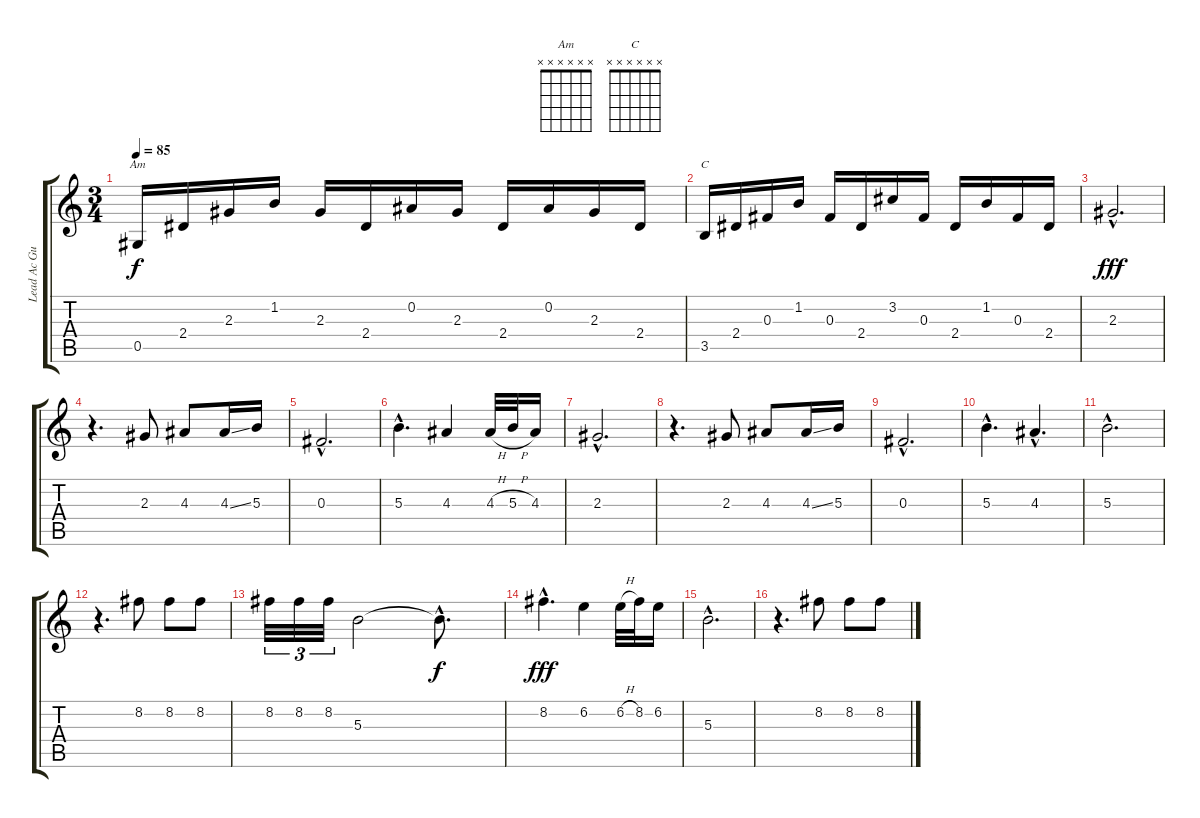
\track ("Lead Ac Guitar" "Lead Ac Gu") {instrument acousticguitarsteel}
\staff {score tabs}
\tuning (Eb4 Bb3 Gb3 Db3 Ab2 Eb2) {hide}
\chord ("Am" x x x x x x) {firstfret 0}
\chord ("C" x x x x x x) {firstfret 0}
\ts (3 4)
\tempo 85
\clef g2
\ks c
0.5.16{ch "Am" dy f} 2.4.16 2.3.16 1.2.16 2.3.16 2.4.16 0.2.16 2.3.16 2.4.16 0.2.16 2.3.16 2.4.16 |
3.5.16{ch "C"} 2.4.16 0.3.16 1.2.16 0.3.16 2.4.16 3.2.16 0.3.16 2.4.16 1.2.16 0.3.16 2.4.16 |
2.3{hac}.2{d dy fff} |
r.4{d} 2.3.8 4.3.8 4.3{ss}.16 5.3.16 |
0.3{hac}.2{d} |
5.3{hac}.4{d} 4.3.4 4.3{h}.32 5.3{h}.32 4.3.16 |
2.3{hac}.2{d} |
r.4{d} 2.3.8 4.3.8 4.3{ss}.16 5.3.16 |
0.3{hac}.2{d} |
5.3{hac}.4{d} 4.3{hac}.4{d} |
5.3{hac}.2{d} |
r.4{d} 8.2.8 8.2.8 8.2.8 |
8.2.32{tu (3 2)} 8.2.32{tu (3 2)} 8.2.32{tu (3 2)} 5.3.2 5.3{hac t}.8{d dy f} |
8.2{hac}.4{d dy fff} 6.2.4 6.2{h}.32 8.2.32 6.2.16 |
5.3{hac}.2{d} |
r.4{d} 8.2.8 8.2.8 8.2.8
